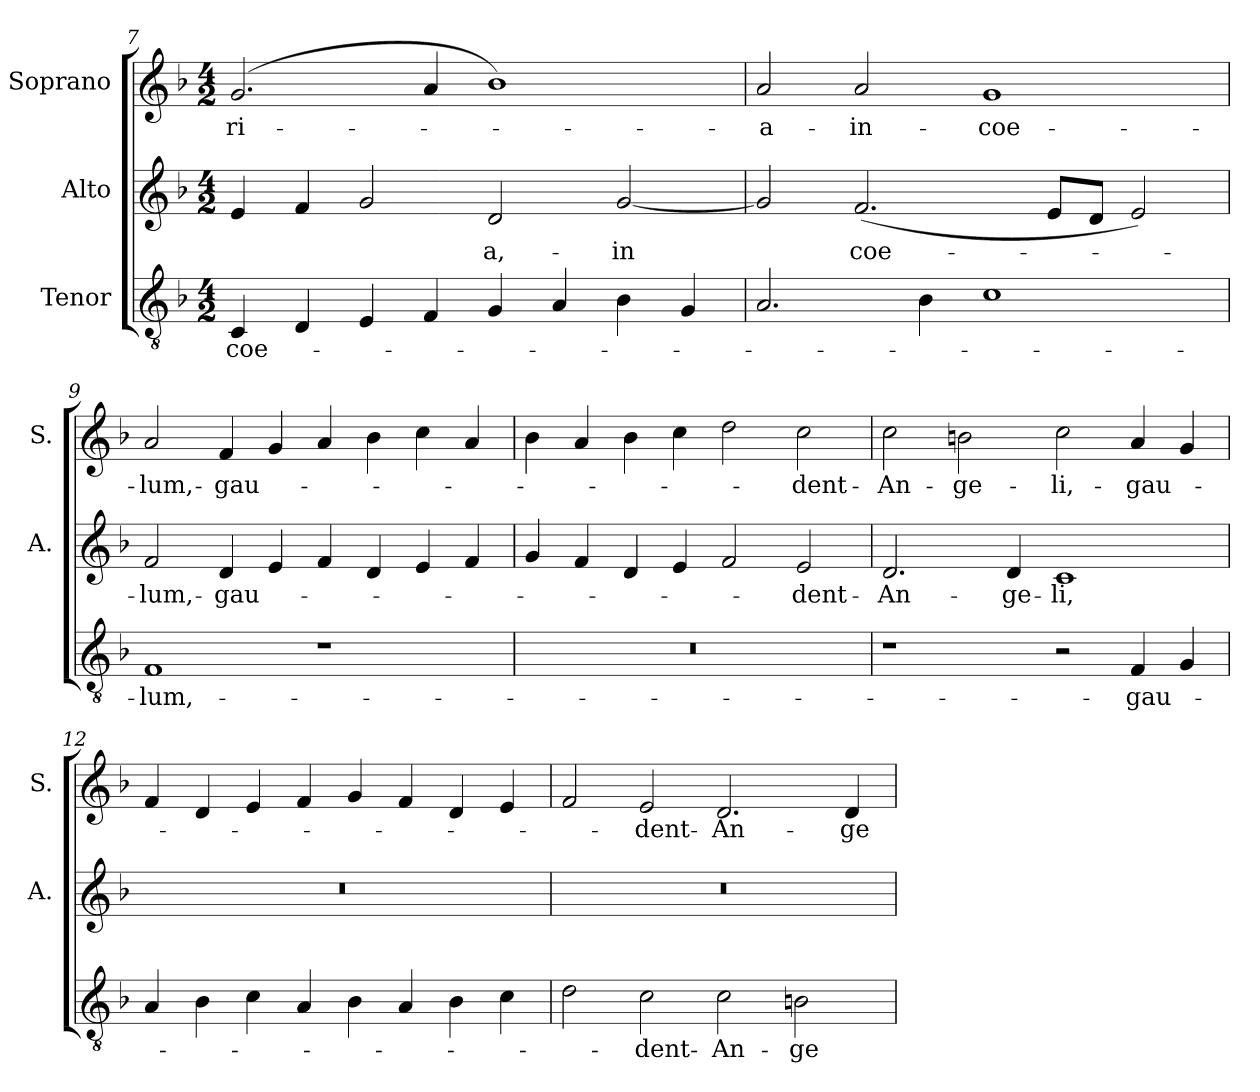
**kern	**text	**kern	**text	**kern	**text
*part3	*part3	*part2	*part2	*part1	*part1
*staff3	*staff3	*staff2	*staff2	*staff1	*staff1
*I"Tenor	*	*I"Alto	*	*I"Soprano	*
*	*	*I'A.	*	*I'S.	*
*clefGv2	*	*clefG2	*	*clefG2	*
*ITrd7c12	*	*	*	*	*
*k[b-]	*	*k[b-]	*	*k[b-]	*
*F:	*	*F:	*	*F:	*
*M4/2	*	*M4/2	*	*M4/2	*
=7	=7	=7	=7	=7	=7
!	!LO:LY:b:color=#000000	!	!	!	!
!	!	!	!	!	!LO:LY:b:color=#000000
4CCi/	-coe-	4ei/	.	(2.gi/	-ri-
4DDi/	.	4fi/	.	.	.
4EEi/	.	2gi/	.	.	.
4FFi/	.	.	.	4ai/	.
!	!	!	!LO:LY:b:color=#000000	!	!
4GGi/	.	2di/	-a,-	1b-i)	.
4AAi/	.	.	.	.	.
!	!	!	!LO:LY:b:color=#000000	!	!
4BB-i\	.	[2gi/	-in	.	.
4GGi/	.	.	.	.	.
=8	=8	=8	=8	=8	=8
!	!	!	!	!	!LO:LY:b:color=#000000
2.AAi/	.	2gi/]	.	2ai/	-a-
!	!	!	!LO:LY:b:color=#000000	!	!
!	!	!	!	!	!LO:LY:b:color=#000000
.	.	(2.fi/	coe-	2ai/	-in-
4BB-i\	.	.	.	.	.
!	!	!	!	!	!LO:LY:b:color=#000000
1Ci	.	.	.	1gi	-coe-
.	.	8ei/L	.	.	.
.	.	8di/J	.	.	.
.	.	2ei/)	.	.	.
=9	=9	=9	=9	=9	=9
!	!LO:LY:b:color=#000000	!	!	!	!
!	!	!	!LO:LY:b:color=#000000	!	!
!	!	!	!	!	!LO:LY:b:color=#000000
1FFi	-lum,-	2fi/	-lum,-	2ai/	-lum,-
!	!	!	!LO:LY:b:color=#000000	!	!
!	!	!	!	!	!LO:LY:b:color=#000000
.	.	4di/	-gau-	4fi/	-gau-
.	.	4ei/	.	4gi/	.
1r	.	4fi/	.	4ai/	.
.	.	4di/	.	4b-i\	.
.	.	4ei/	.	4cci\	.
.	.	4fi/	.	4ai/	.
!!LO:LB:g=z
=10	=10	=10	=10	=10	=10
!LO:N:vis=1	!	!	!	!	!
0r	.	4gi/	.	4b-i\	.
.	.	4fi/	.	4ai/	.
.	.	4di/	.	4b-i\	.
.	.	4ei/	.	4cci\	.
.	.	2fi/	.	2ddi\	.
!	!	!	!LO:LY:b:color=#000000	!	!
!	!	!	!	!	!LO:LY:b:color=#000000
.	.	2ei/	-dent-	2cci\	-dent-
=11	=11	=11	=11	=11	=11
!	!	!	!LO:LY:b:color=#000000	!	!
!	!	!	!	!	!LO:LY:b:color=#000000
1r	.	2.di/	-An-	2cci\	-An-
!	!	!	!	!	!LO:LY:b:color=#000000
.	.	.	.	2bni\	-ge-
!	!	!	!LO:LY:b:color=#000000	!	!
.	.	4di/	-ge-	.	.
!	!	!	!LO:LY:b:color=#000000	!	!
!	!	!	!	!	!LO:LY:b:color=#000000
2r	.	1ci	-li,-	2cci\	-li,-
!	!LO:LY:b:color=#000000	!	!	!	!
!	!	!	!	!	!LO:LY:b:color=#000000
4FFi/	-gau-	.	.	4ai/	-gau-
4GGi/	.	.	.	4gi/	.
=12	=12	=12	=12	=12	=12
!	!	!LO:N:vis=1	!	!	!
4AAi/	.	0r	.	4fi/	.
4BB-i\	.	.	.	4di/	.
4Ci\	.	.	.	4ei/	.
4AAi/	.	.	.	4fi/	.
4BB-i\	.	.	.	4gi/	.
4AAi/	.	.	.	4fi/	.
4BB-i\	.	.	.	4di/	.
4Ci\	.	.	.	4ei/	.
=13	=13	=13	=13	=13	=13
!	!	!LO:N:vis=1	!	!	!
2Di\	.	0r	.	2fi/	.
!	!LO:LY:b:color=#000000	!	!	!	!
!	!	!	!	!	!LO:LY:b:color=#000000
2Ci\	-dent-	.	.	2ei/	-dent-
!	!LO:LY:b:color=#000000	!	!	!	!
!	!	!	!	!	!LO:LY:b:color=#000000
2Ci\	-An-	.	.	2.di/	-An-
!	!LO:LY:b:color=#000000	!	!	!	!
2BBni\	-ge-	.	.	.	.
!	!	!	!	!	!LO:LY:b:color=#000000
.	.	.	.	4di/	-ge-
=	=	=	=	=	=
*-	*-	*-	*-	*-	*-
